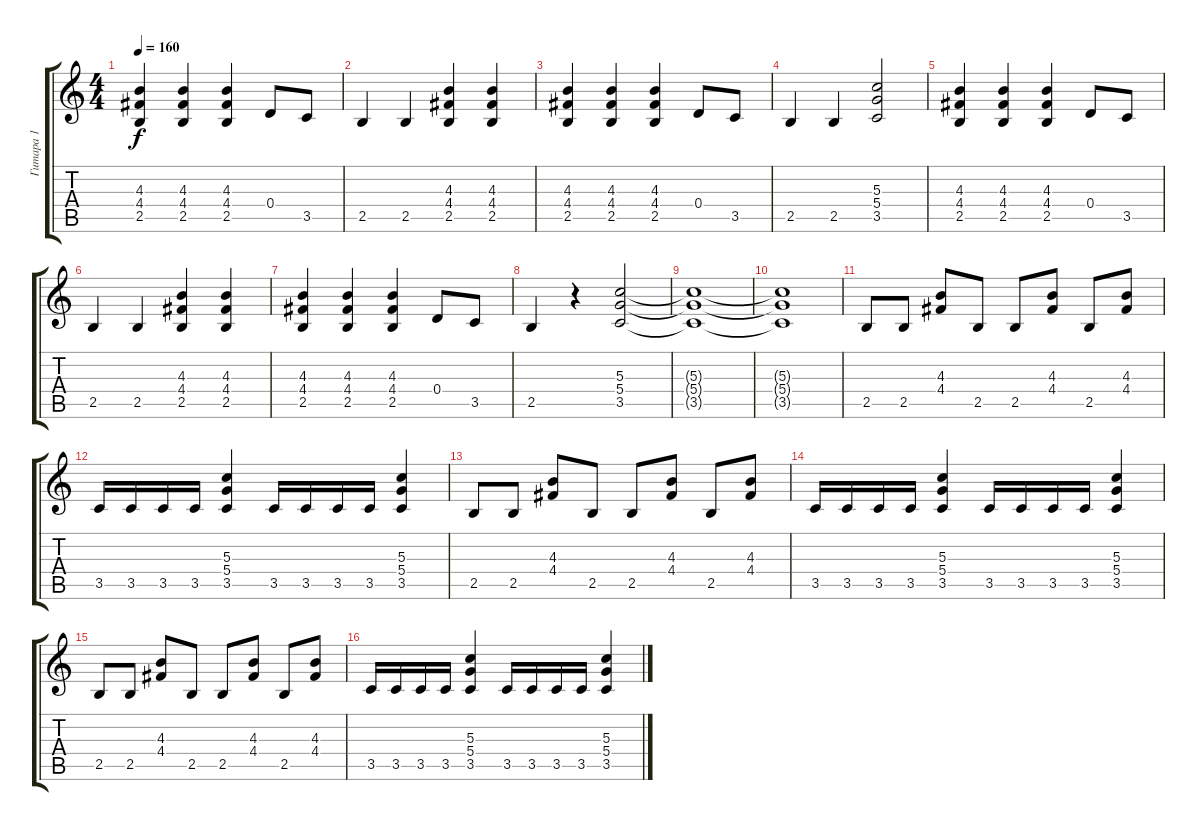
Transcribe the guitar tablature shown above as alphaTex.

\track ("Гитара 1" "Гитара 1") {instrument overdrivenguitar}
\staff {score tabs}
\tuning (E4 B3 G3 D3 A2 E2) {hide}
\ts (4 4)
\tempo 160
\clef g2
\ks c
(4.3 4.4 2.5).4{dy f} (4.3 4.4 2.5).4 (4.3 4.4 2.5).4 0.4.8 3.5.8 |
2.5.4 2.5.4 (4.3 4.4 2.5).4 (4.3 4.4 2.5).4 |
(4.3 4.4 2.5).4 (4.3 4.4 2.5).4 (4.3 4.4 2.5).4 0.4.8 3.5.8 |
2.5.4 2.5.4 (5.3 5.4 3.5).2 |
(4.3 4.4 2.5).4 (4.3 4.4 2.5).4 (4.3 4.4 2.5).4 0.4.8 3.5.8 |
2.5.4 2.5.4 (4.3 4.4 2.5).4 (4.3 4.4 2.5).4 |
(4.3 4.4 2.5).4 (4.3 4.4 2.5).4 (4.3 4.4 2.5).4 0.4.8 3.5.8 |
2.5.4 r.4 (5.3 5.4 3.5).2 |
(5.3{t} 5.4{t} 3.5{t}).1 |
(5.3{t} 5.4{t} 3.5{t}).1 |
2.5.8 2.5.8 (4.3 4.4).8 2.5.8 2.5.8 (4.3 4.4).8 2.5.8 (4.3 4.4).8 |
3.5.16 3.5.16 3.5.16 3.5.16 (5.3 5.4 3.5).4 3.5.16 3.5.16 3.5.16 3.5.16 (5.3 5.4 3.5).4 |
2.5.8 2.5.8 (4.3 4.4).8 2.5.8 2.5.8 (4.3 4.4).8 2.5.8 (4.3 4.4).8 |
3.5.16 3.5.16 3.5.16 3.5.16 (5.3 5.4 3.5).4 3.5.16 3.5.16 3.5.16 3.5.16 (5.3 5.4 3.5).4 |
2.5.8 2.5.8 (4.3 4.4).8 2.5.8 2.5.8 (4.3 4.4).8 2.5.8 (4.3 4.4).8 |
3.5.16 3.5.16 3.5.16 3.5.16 (5.3 5.4 3.5).4 3.5.16 3.5.16 3.5.16 3.5.16 (5.3 5.4 3.5).4
